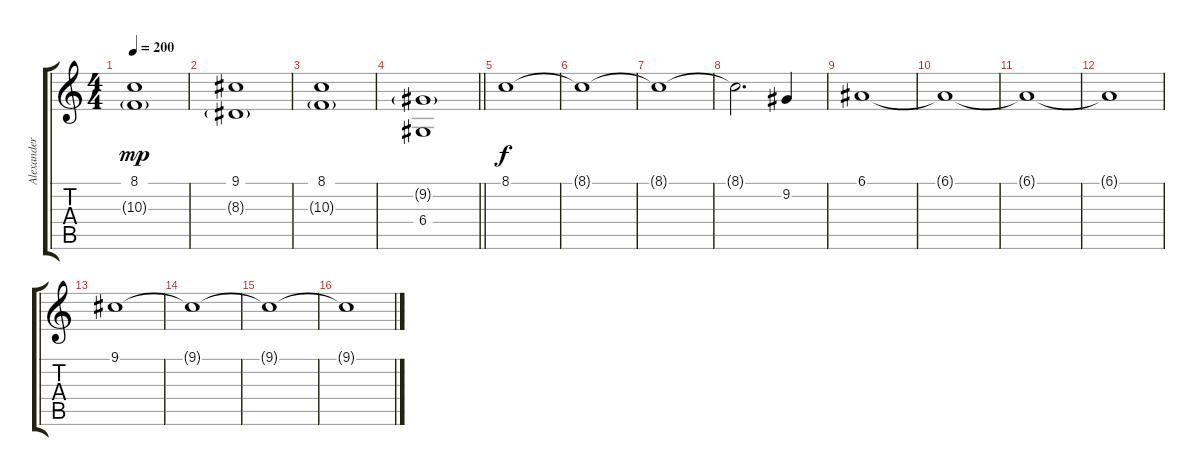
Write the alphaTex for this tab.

\track ("Alexander Norets" "Alexander ") {instrument pad8sweep}
\staff {score tabs}
\tuning (E4 B3 G3 D3 A2 E2) {hide}
\ts (4 4)
\tempo 200
\clef g2
\ks c
(8.1 10.3{g}).1{dy mp} |
(9.1 8.3{g}).1 |
(8.1 10.3{g}).1 |
\barLineRight lightlight
(9.2{g} 6.4).1 |
\section ("" "")
8.1.1{dy f} |
8.1{t}.1 |
8.1{t}.1 |
8.1{t}.2{d} 9.2.4 |
6.1.1 |
6.1{t}.1 |
6.1{t}.1 |
6.1{t}.1 |
9.1.1 |
9.1{t}.1 |
9.1{t}.1 |
9.1{t}.1
